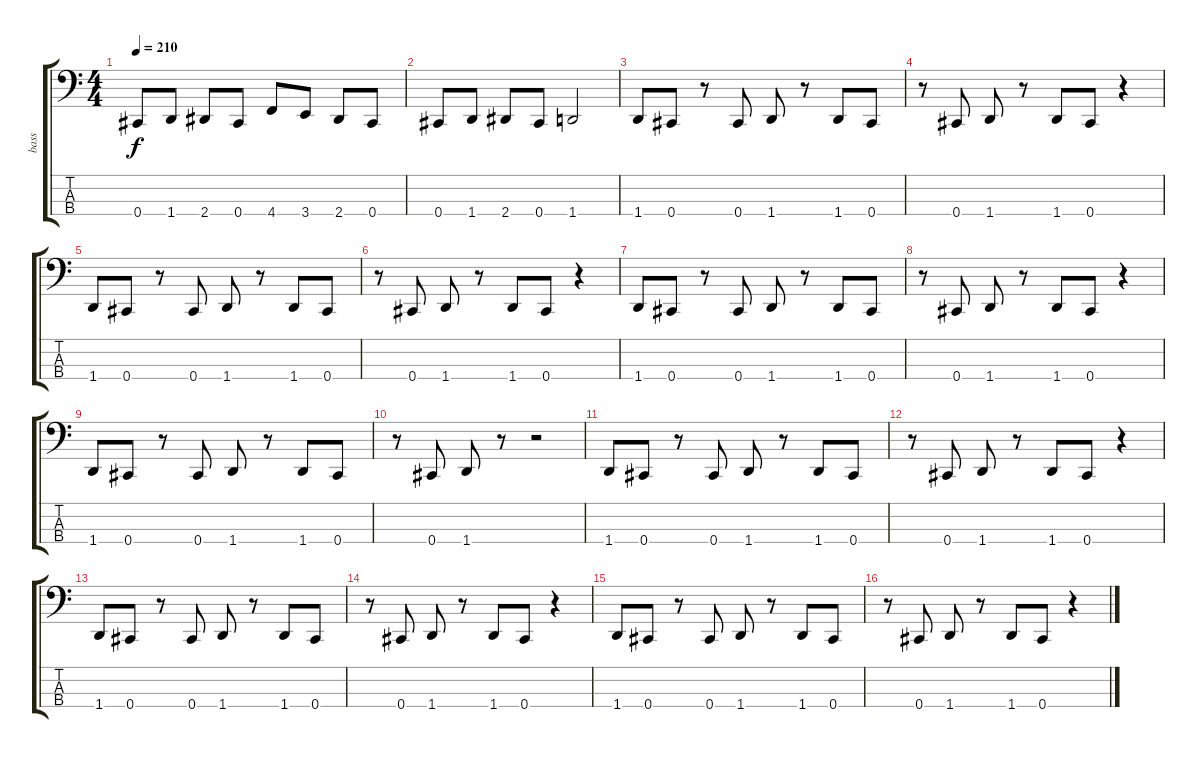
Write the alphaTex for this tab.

\track ("bass" "bass") {instrument electricbasspick}
\staff {score tabs}
\tuning (E2 B1 Gb1 Db1) {hide}
\ts (4 4)
\tempo 210
\clef f4
\ks c
0.4.8{dy f} 1.4.8 2.4.8 0.4.8 4.4.8 3.4.8 2.4.8 0.4.8 |
0.4.8 1.4.8 2.4.8 0.4.8 1.4.2 |
1.4.8 0.4.8 r.8 0.4.8 1.4.8 r.8 1.4.8 0.4.8 |
r.8 0.4.8 1.4.8 r.8 1.4.8 0.4.8 r.4 |
1.4.8 0.4.8 r.8 0.4.8 1.4.8 r.8 1.4.8 0.4.8 |
r.8 0.4.8 1.4.8 r.8 1.4.8 0.4.8 r.4 |
1.4.8 0.4.8 r.8 0.4.8 1.4.8 r.8 1.4.8 0.4.8 |
r.8 0.4.8 1.4.8 r.8 1.4.8 0.4.8 r.4 |
1.4.8 0.4.8 r.8 0.4.8 1.4.8 r.8 1.4.8 0.4.8 |
r.8 0.4.8 1.4.8 r.8 r.2 |
1.4.8 0.4.8 r.8 0.4.8 1.4.8 r.8 1.4.8 0.4.8 |
r.8 0.4.8 1.4.8 r.8 1.4.8 0.4.8 r.4 |
1.4.8 0.4.8 r.8 0.4.8 1.4.8 r.8 1.4.8 0.4.8 |
r.8 0.4.8 1.4.8 r.8 1.4.8 0.4.8 r.4 |
1.4.8 0.4.8 r.8 0.4.8 1.4.8 r.8 1.4.8 0.4.8 |
r.8 0.4.8 1.4.8 r.8 1.4.8 0.4.8 r.4
